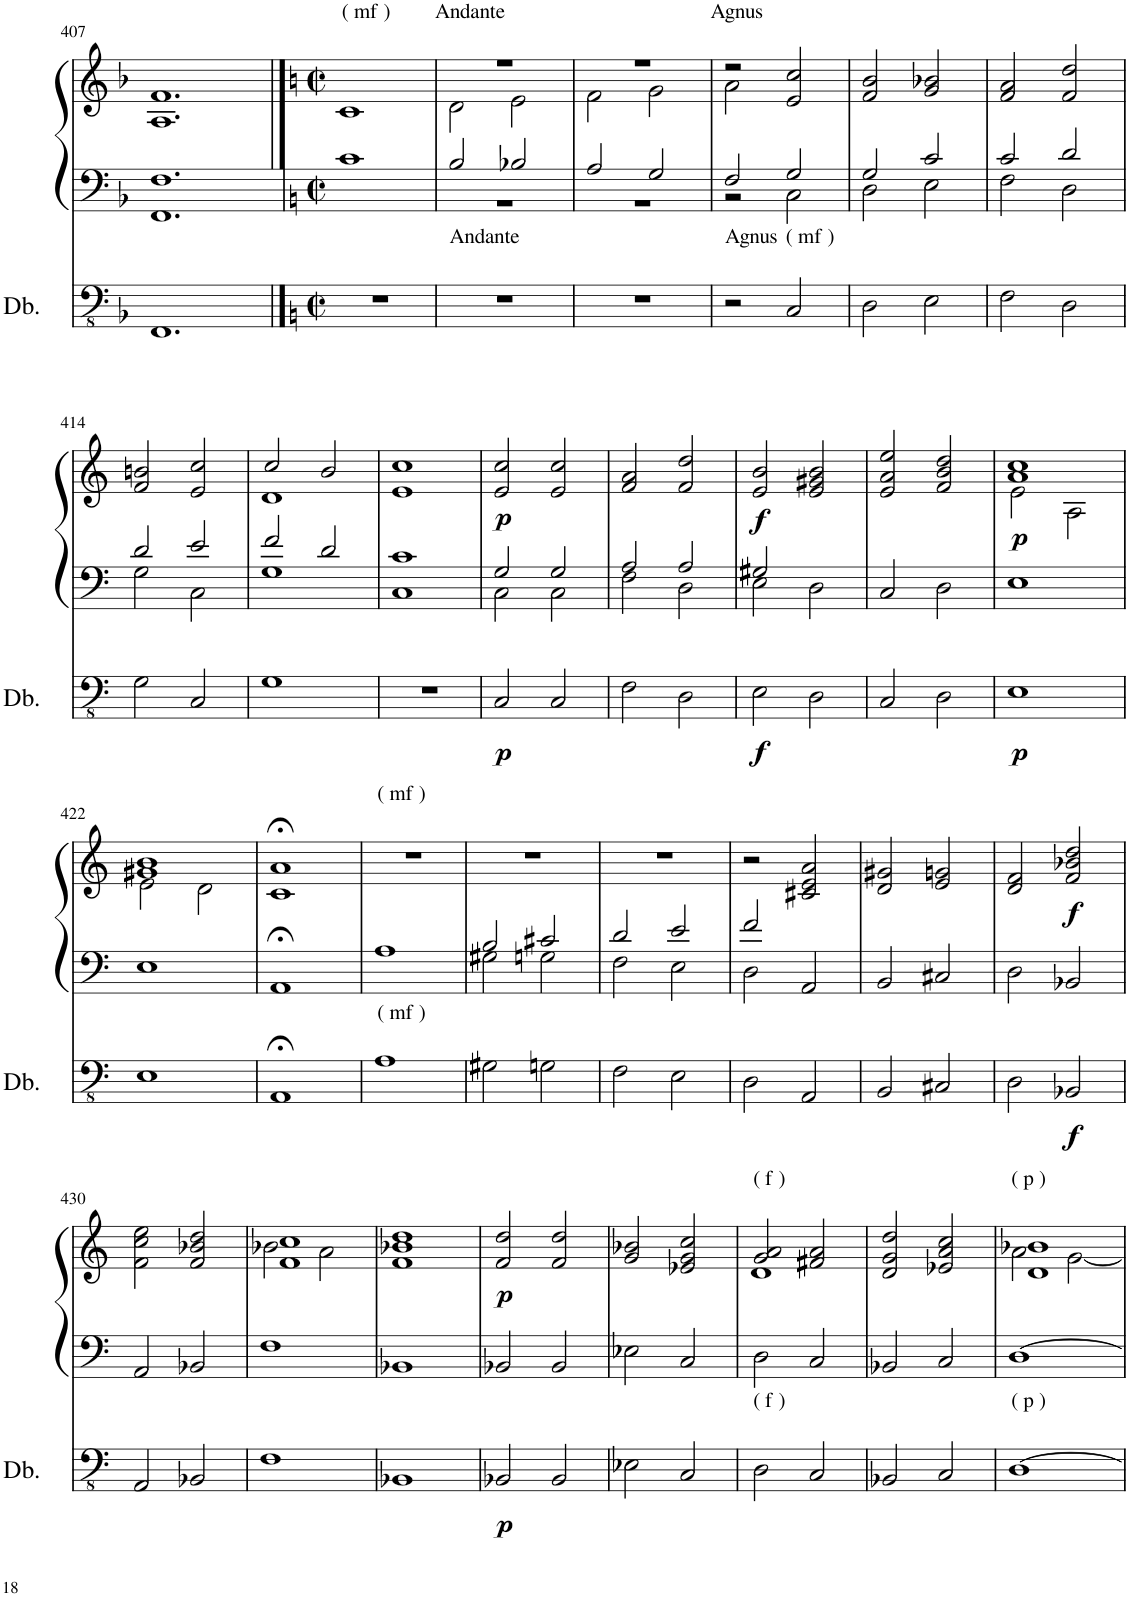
**kern	**dynam	**kern	**kern	**dynam
*part2	*part2	*part1	*part1	*part1
*staff3	*staff3	*staff2	*staff1	*staff1/2
*I"Double Bass	*	*I"[Organ [manuals]] (a)	*	*
*I'Db.	*	*	*	*
!!LO:PB:g=z
*clefFv4	*	*clefF4	*clefG2	*
*Trd7c12	*	*	*	*
*k[b-]	*	*k[b-]	*k[b-]	*
*F:	*	*F:	*F:	*
*M3/2	*	*M3/2	*M3/2	*
=407	=407	=407	=407	=407
1.FFF	.	1.FF 1.F	1.A 1.f	.
==408	==408	==408	==408	==408
*k[]	*	*k[]	*k[]	*
*M2/2	*	*M2/2	*M2/2	*
*met(c|)	*	*met(c|)	*met(c|)	*
!	!	!	!LO:TX:a:t=( mf )	!
1r	.	1c	1c	.
!	!	!	!LO:TX:a:t=Andante	!
=409	=409	=409	=409	=409
*	*	*^	*^	*
!LO:TX:a:t=Andante	!	!	!	!	!	!
1r	.	2B/	1r	1r	2d\	.
.	.	2B-X/	.	.	2e\	.
=410	=410	=410	=410	=410	=410	=410
1r	.	2A/	1r	1r	2f\	.
.	.	2G/	.	.	2g\	.
!	!	!	!	!	!LO:TX:a:t=Agnus	!
=411	=411	=411	=411	=411	=411	=411
!LO:TX:a:t=Agnus	!	!	!	!	!	!
2r	.	2F/	2r	2r	2a\	.
!LO:TX:a:t=( mf )	!	!	!	!	!	!
2CC/	.	2G/	2C\	2e/ 2cc/	2ryy	.
*	*	*	*	*v	*v	*
=412	=412	=412	=412	=412	=412
2DD\	.	2G/	2D\	2f/ 2b/	.
2EE\	.	2c/	2E\	2g/ 2b-X/	.
=413	=413	=413	=413	=413	=413
2FF\	.	2c/	2F\	2f/ 2a/	.
2DD\	.	2d/	2D\	2f/ 2dd/	.
!!LO:LB:g=z
=414	=414	=414	=414	=414	=414
2GG\	.	2d/	2G\	2f/ 2bn/	.
2CC/	.	2e/	2C\	2e/ 2cc/	.
=415	=415	=415	=415	=415	=415
*	*	*	*	*^	*
1GG	.	2f/	1G	2cc/	1d	.
.	.	2d/	.	2b/	.	.
*	*	*v	*v	*	*	*
*	*	*	*v	*v	*
=416	=416	=416	=416	=416
1r	.	1C 1c	1e 1cc	.
=417	=417	=417	=417	=417
*	*	*^	*	*
!	!LO:DY:b	!	!	!	!LO:DY:b
2CC/	p	2G/	2C\	2e/ 2cc/	p
2CC/	.	2G/	2C\	2e/ 2cc/	.
=418	=418	=418	=418	=418	=418
2FF\	.	2A/	2F\	2f/ 2a/	.
2DD\	.	2A/	2D\	2f/ 2dd/	.
=419	=419	=419	=419	=419	=419
!	!LO:DY:b	!	!	!	!LO:DY:b
2EE\	f	2G#X/	2E\	2e/ 2b/	f
2DD\	.	2ryy	2D\	2e/ 2g#X/ 2b/	.
*	*	*v	*v	*	*
=420	=420	=420	=420	=420
2CC/	.	2C/	2e/ 2a/ 2ee/	.
2DD\	.	2D\	2f/ 2b/ 2dd/	.
=421	=421	=421	=421	=421
*	*	*	*^	*
!	!LO:DY:b	!	!	!	!LO:DY:b
1EE	p	1E	1a 1cc	2e\	p
.	.	.	.	2A\	.
!!LO:LB:g=z	!!
=422	=422	=422	=422	=422	=422
1EE	.	1E	1g#X 1b	2e\	.
.	.	.	.	2d\	.
=423	=423	=423	=423	=423	=423
1AAA;<	.	1AA;<	1c;< 1a;<	1ryy	.
=424	=424	=424	=424	=424	=424
!	!	!	!LO:TX:a:t=( mf )	!	!
!LO:TX:a:t=( mf )	!	!	!	!	!
*	*	*	*v	*v	*
1AA	.	1A	1r	.
=425	=425	=425	=425	=425
*	*	*^	*	*
2GG#X\	.	2B/	2G#X\	1r	.
2GGn\	.	2c#X/	2Gn\	.	.
=426	=426	=426	=426	=426	=426
2FF\	.	2d/	2F\	1r	.
2EE\	.	2e/	2E\	.	.
=427	=427	=427	=427	=427	=427
2DD\	.	2f/	2D\	2r	.
2AAA/	.	2AA/	2ryy	2c#X/ 2e/ 2a/	.
*	*	*v	*v	*	*
=428	=428	=428	=428	=428
2BBB/	.	2BB/	2d/ 2g#X/	.
2CC#X/	.	2C#X/	2e/ 2gn/	.
=429	=429	=429	=429	=429
2DD\	.	2D\	2d/ 2f/	.
!	!LO:DY:b	!	!	!LO:DY:b
2BBB-X/	f	2BB-X/	2f/ 2b-X/ 2dd/	f
!!LO:LB:g=z
=430	=430	=430	=430	=430
2AAA/	.	2AA/	2f\ 2cc\ 2ee\	.
2BBB-X/	.	2BB-X/	2f/ 2b-X/ 2dd/	.
=431	=431	=431	=431	=431
*	*	*	*^	*
1FF	.	1F	1f 1cc	2b-X\	.
.	.	.	.	2a\	.
*	*	*	*v	*v	*
=432	=432	=432	=432	=432
1BBB-X	.	1BB-X	1f 1b-X 1dd	.
=433	=433	=433	=433	=433
!	!LO:DY:b	!	!	!LO:DY:b
2BBB-X/	p	2BB-X/	2f/ 2dd/	p
2BBB-/	.	2BB-/	2f/ 2dd/	.
=434	=434	=434	=434	=434
2EE-X\	.	2E-X\	2g/ 2b-X/	.
2CC/	.	2C/	2e-X/ 2g/ 2cc/	.
=435	=435	=435	=435	=435
*	*	*	*^	*
!	!	!	!LO:TX:a:t=( f )	!	!
!LO:TX:a:t=( f )	!	!	!	!	!
2DD\	.	2D\	2g/ 2a/	1d	.
2CC/	.	2C/	2f#X/ 2a/	.	.
*	*	*	*v	*v	*
=436	=436	=436	=436	=436
2BBB-X/	.	2BB-X/	2d/ 2g/ 2dd/	.
2CC/	.	2C/	2e-X/ 2a/ 2cc/	.
=437	=437	=437	=437	=437
*	*	*	*^	*
!	!	!	!LO:TX:a:t=( p )	!	!
!LO:TX:a:t=( p )	!	!	!	!	!
[1DD	.	[1D	1d 1b-X	2a\	.
.	.	.	.	[2g\	.
*	*	*	*v	*v	*
=	=	=	=	=
*-	*-	*-	*-	*-
